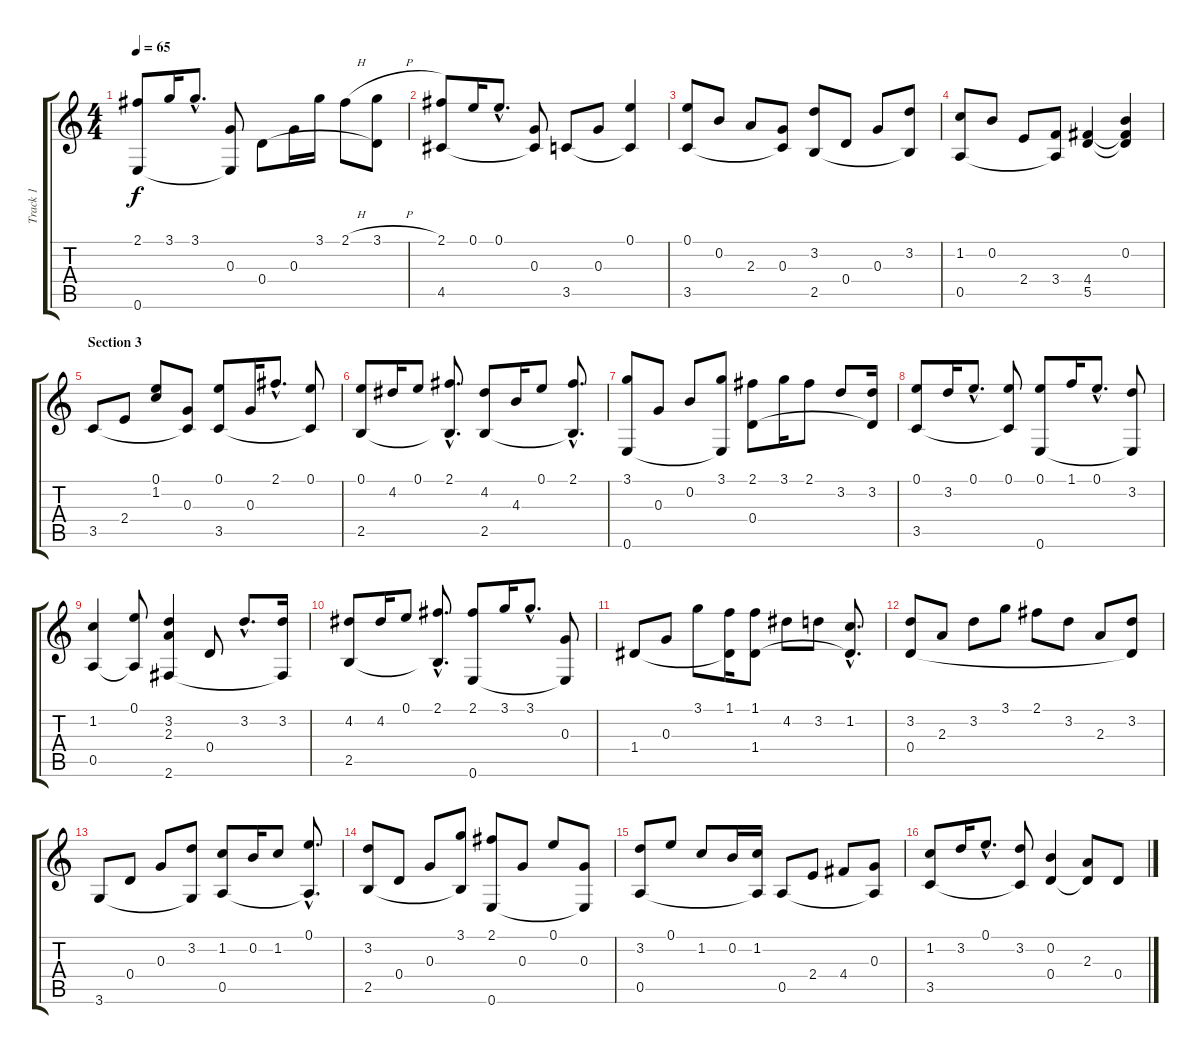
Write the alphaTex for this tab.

\track ("Track 1" "Track 1") {instrument acousticguitarnylon}
\staff {score tabs}
\tuning (E4 B3 G3 D3 A2 E2) {hide}
\ts (4 4)
\tempo 65
\clef g2
\ks c
(2.1 0.6).8{dy f} 3.1.16 3.1{hac}.8{d} (0.3 0.6{t}).8 0.4.8 0.3.16 3.1.16 2.1{h}.8 (3.1{h} 0.4{t}).8 |
(2.1 4.5).8 0.1.16 0.1{hac}.8{d} (0.3 4.5{t}).8 3.5.8 0.3.8 (0.1 3.5{t}).4 |
(0.1 3.5).8 0.2.8 2.3.8 (0.3 3.5{t}).8 (3.2 2.5).8 0.4.8 0.3.8 (3.2 2.5{t}).8 |
(1.2 0.5).8 0.2.8 2.4.8 (3.4 0.5{t}).8 (4.4 5.5).4 (0.2 4.4{t} 5.5{t}).4 |
\section ("" "Section 3")
3.5.8 2.4.8 (0.1 1.2).8 (0.3 3.5{t}).8 (0.1 3.5).8 0.3.16 2.1{hac}.8{d} (0.1 3.5{t}).8 |
(0.1 2.5).8 4.2.16 0.1.8 (2.1{hac} 2.5{hac t}).8{d} (4.2 2.5).8 4.3.16 0.1.8 (2.1{hac} 2.5{hac t}).8{d} |
(3.1 0.6).8 0.3.8 0.2.8 (3.1 0.6{t}).8 (2.1 0.4).8 3.1.16 2.1.8 3.2.8 (3.2 0.4{t}).16 |
(0.1 3.5).8 3.2.16 0.1{hac}.8{d} (0.1 3.5{t}).8 (0.1 0.6).8 1.1.16 0.1{hac}.8{d} (3.2 0.6{t}).8 |
(1.2 0.5).4 (0.1 0.5{t}).8 (3.2 2.3 2.6).4 0.4.8 3.2{hac}.8{d} (3.2 2.6{t}).16 |
(4.2 2.5).8 4.2.16 0.1.8 (2.1{hac} 2.5{hac t}).8{d} (2.1 0.6).8 3.1.16 3.1{hac}.8{d} (0.3 0.6{t}).8 |
1.4.8 0.3.8 3.1.8 (1.1 1.4{t}).16 (1.1 1.4).8 4.2.8 3.2.8 (1.2{hac} 1.4{hac t}).8{d} |
(3.2 0.4).8 2.3.8 3.2.8 3.1.8 2.1.8 3.2.8 2.3.8 (3.2 0.4{t}).8 |
3.6.8 0.4.8 0.3.8 (3.2 3.6{t}).8 (1.2 0.5).8 0.2.16 1.2.8 (0.1{hac} 0.5{hac t}).8{d} |
(3.2 2.5).8 0.4.8 0.3.8 (3.1 2.5{t}).8 (2.1 0.6).8 0.3.8 0.1.8 (0.3 0.6{t}).8 |
(3.2 0.5).8 0.1.8 1.2.8 0.2.16 (1.2 0.5{t}).16 0.5.8 2.4.8 4.4.8 (0.3 0.5{t}).8 |
(1.2 3.5).8 3.2.16 0.1{hac}.8{d} (3.2 3.5{t}).8 (0.2 0.4).4 (2.3 0.4{t}).8 0.4.8
